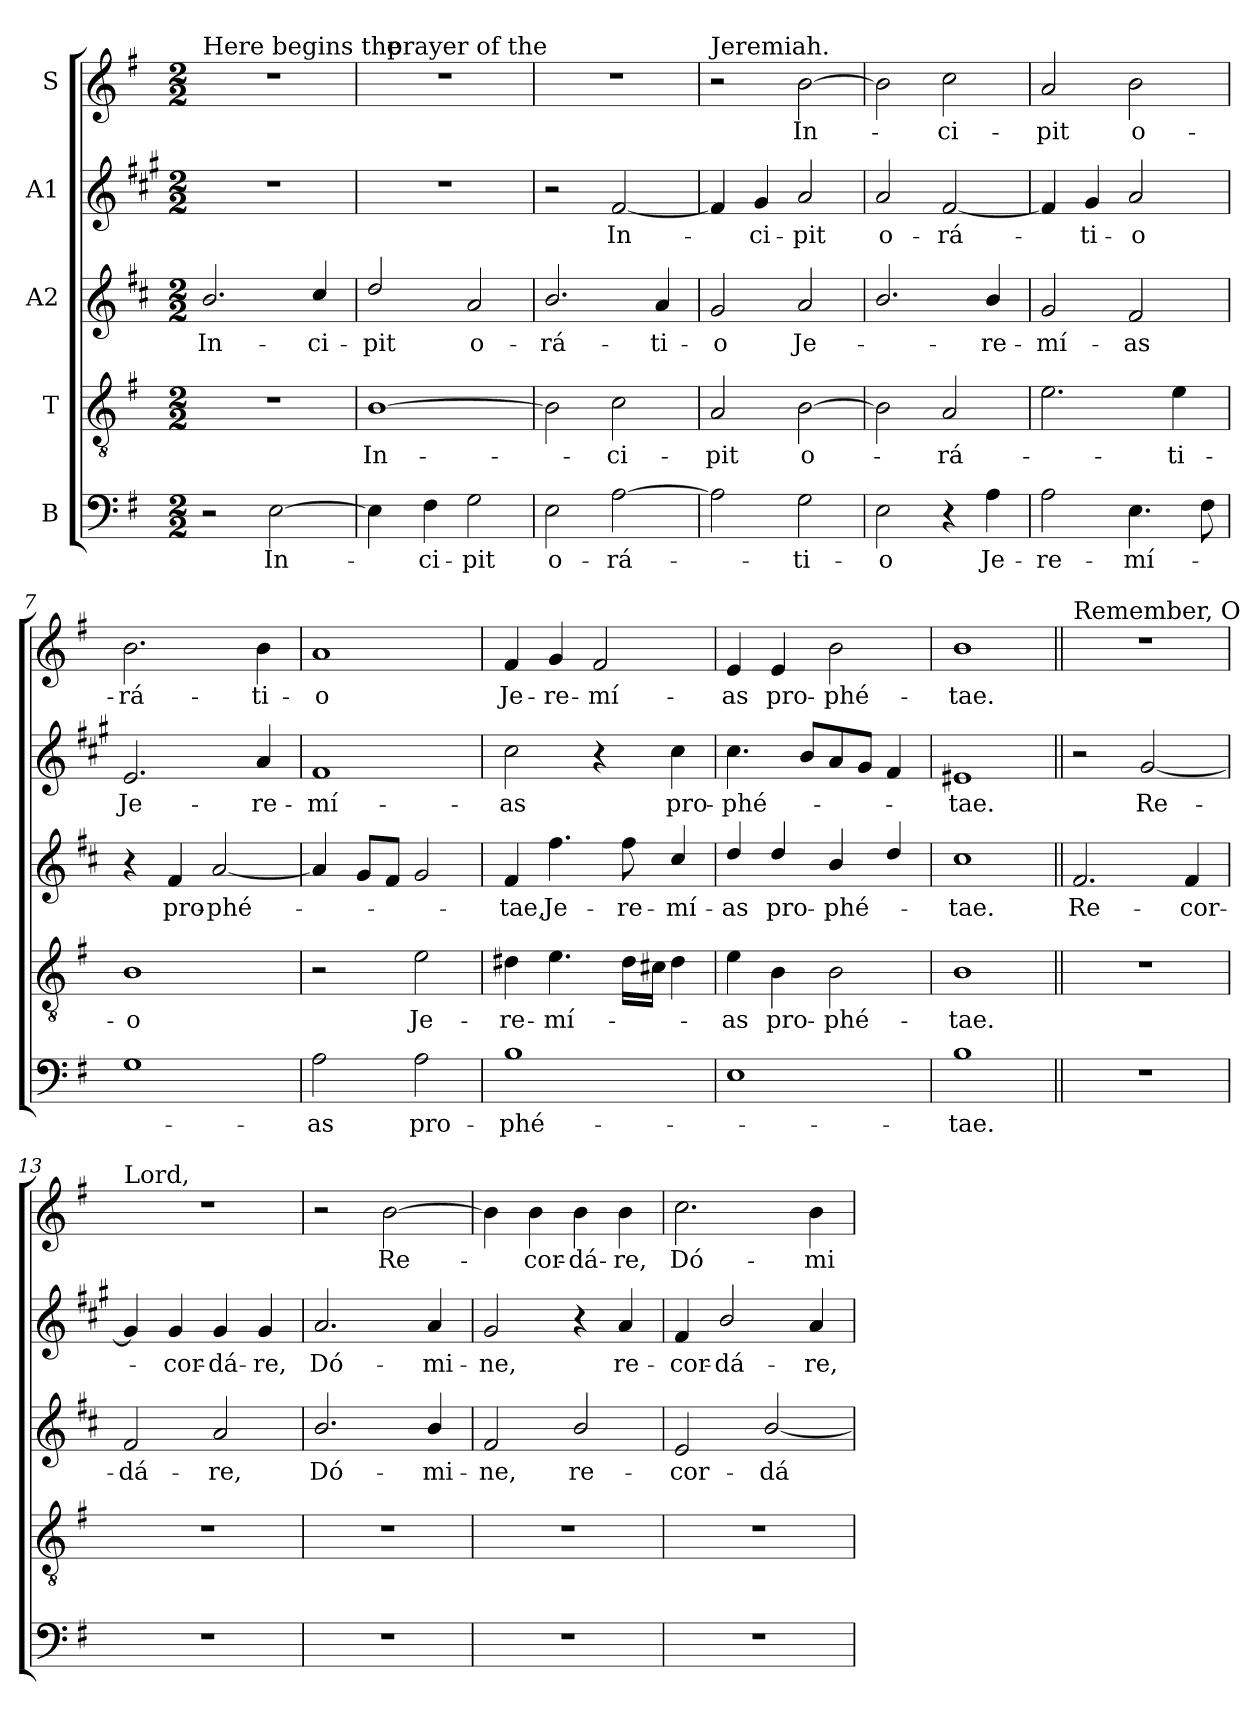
**kern	**text	**kern	**text	**kern	**text	**kern	**text	**kern	**text
*part5	*part5	*part4	*part4	*part3	*part3	*part2	*part2	*part1	*part1
*staff5	*staff5	*staff4	*staff4	*staff3	*staff3	*staff2	*staff2	*staff1	*staff1
*I"B	*	*I"T	*	*I"A2	*	*I"A1	*	*I"S	*
*clefF4	*	*clefGv2	*	*clefG2	*	*clefG2	*	*clefG2	*
*	*	*	*	*ITrd4c7	*	*ITrd1c2	*	*	*
*k[f#]	*	*k[f#]	*	*k[f#]	*	*k[f#]	*	*k[f#]	*
*G:	*	*G:	*	*G:	*	*G:	*	*G:	*
*M2/2	*	*M2/2	*	*M2/2	*	*M2/2	*	*M2/2	*
=1	=1	=1	=1	=1	=1	=1	=1	=1	=1
!	!	!	!	!	!	!	!	!LO:TX:a:t=Here begins the	!
!	!	!	!	!	!LO:LY:b	!	!	!	!
2r	.	1r	.	2.e/	In-	1r	.	1r	.
!	!LO:LY:b	!	!	!	!	!	!	!	!
[2E\	In-	.	.	.	.	.	.	.	.
!	!	!	!	!	!LO:LY:b	!	!	!	!
.	.	.	.	4f#/	-ci-	.	.	.	.
=2	=2	=2	=2	=2	=2	=2	=2	=2	=2
!	!	!	!LO:LY:b	!	!LO:LY:b	!	!	!	!
*	*	*	*	*	*	*	*	*^	*
4E\]	.	[1B	In-	2g/	-pit	1r	.	1r	16ryy	.
!	!	!	!	!	!	!	!	!	!LO:TX:a:t=prayer of the	!
.	.	.	.	.	.	.	.	.	2...ryy	.
!	!LO:LY:b	!	!	!	!	!	!	!	!	!
4F#\	-ci-	.	.	.	.	.	.	.	.	.
!	!LO:LY:b	!	!	!	!LO:LY:b	!	!	!	!	!
2G\	-pit	.	.	2d/	o-	.	.	.	.	.
=3	=3	=3	=3	=3	=3	=3	=3	=3	=3	=3
!	!	!	!	!	!	!	!	!LO:TX:a:t=prophet	!	!
!	!LO:LY:b	!	!	!	!LO:LY:b	!	!	!	!	!
*	*	*	*	*	*	*	*	*v	*v	*
2E\	o-	2B\]	.	2.e/	-rá-	2r	.	1r	.
!	!LO:LY:b	!	!LO:LY:b	!	!	!	!LO:LY:b	!	!
[2A\	-rá-	2c\	-ci-	.	.	[2e/	In-	.	.
!	!	!	!	!	!LO:LY:b	!	!	!	!
.	.	.	.	4d/	-ti-	.	.	.	.
=4	=4	=4	=4	=4	=4	=4	=4	=4	=4
!	!	!	!	!	!	!	!	!LO:TX:a:t=Jeremiah.	!
!	!	!	!LO:LY:b	!	!LO:LY:b	!	!	!	!
2A\]	.	2A/	-pit	2c/	-o	4e/]	.	2r	.
!	!	!	!	!	!	!	!LO:LY:b	!	!
.	.	.	.	.	.	4f#/	-ci-	.	.
!	!LO:LY:b	!	!LO:LY:b	!	!LO:LY:b	!	!LO:LY:b	!	!LO:LY:b
2G\	-ti-	[2B\	o-	2d/	Je-	2g/	-pit	[2b\	In-
=5	=5	=5	=5	=5	=5	=5	=5	=5	=5
!	!LO:LY:b	!	!	!	!	!	!LO:LY:b	!	!
2E\	-o	2B\]	.	2.e/	.	2g/	o-	2b\]	.
!	!	!	!LO:LY:b	!	!	!	!LO:LY:b	!	!LO:LY:b
4r	.	2A/	-rá-	.	.	[2e/	-rá-	2cc\	-ci-
!	!LO:LY:b	!	!	!	!LO:LY:b	!	!	!	!
4A\	Je-	.	.	4e/	-re-	.	.	.	.
=6	=6	=6	=6	=6	=6	=6	=6	=6	=6
!	!LO:LY:b	!	!	!	!LO:LY:b	!	!	!	!LO:LY:b
2A\	-re-	2.e\	.	2c/	-mí-	4e/]	.	2a/	-pit
!	!	!	!	!	!	!	!LO:LY:b	!	!
.	.	.	.	.	.	4f#/	-ti-	.	.
!	!LO:LY:b	!	!	!	!LO:LY:b	!	!LO:LY:b	!	!LO:LY:b
4.E\	-mí-	.	.	2B/	-as	2g/	-o	2b\	o-
!	!	!	!LO:LY:b	!	!	!	!	!	!
.	.	4e\	-ti-	.	.	.	.	.	.
8F#\	.	.	.	.	.	.	.	.	.
!!LO:PB:g=z
=7	=7	=7	=7	=7	=7	=7	=7	=7	=7
!	!	!	!LO:LY:b	!	!	!	!LO:LY:b	!	!LO:LY:b
1G	.	1B	-o	4r	.	2.d/	Je-	2.b\	-rá-
!	!	!	!	!	!LO:LY:b	!	!	!	!
.	.	.	.	4B/	pro-	.	.	.	.
!	!	!	!	!	!LO:LY:b	!	!	!	!
.	.	.	.	[2d/	-phé-	.	.	.	.
!	!	!	!	!	!	!	!LO:LY:b	!	!LO:LY:b
.	.	.	.	.	.	4g/	-re-	4b\	-ti-
=8	=8	=8	=8	=8	=8	=8	=8	=8	=8
!	!LO:LY:b	!	!	!	!	!	!LO:LY:b	!	!LO:LY:b
2A\	-as	2r	.	4d/]	.	1e	-mí-	1a	-o
.	.	.	.	8c/L	.	.	.	.	.
.	.	.	.	8B/J	.	.	.	.	.
!	!LO:LY:b	!	!LO:LY:b	!	!	!	!	!	!
2A\	pro-	2e\	Je-	2c/	.	.	.	.	.
=9	=9	=9	=9	=9	=9	=9	=9	=9	=9
!	!LO:LY:b	!	!LO:LY:b	!	!LO:LY:b	!	!LO:LY:b	!	!LO:LY:b
1B	-phé-	4d#X\	-re-	4B/	-tae,	2b\	-as	4f#/	Je-
!	!	!	!LO:LY:b	!	!LO:LY:b	!	!	!	!LO:LY:b
.	.	4.e\	-mí-	4.b\	Je-	.	.	4g/	-re-
!	!	!	!	!	!	!	!	!	!LO:LY:b
.	.	.	.	.	.	4r	.	2f#/	-mí-
!	!	!	!	!	!LO:LY:b	!	!	!	!
.	.	16d#\LL	.	8b\	-re-	.	.	.	.
.	.	16c#\JJ	.	.	.	.	.	.	.
!	!	!	!	!	!LO:LY:b	!	!LO:LY:b	!	!
.	.	4d#\	.	4f#/	-mí-	4b\	pro-	.	.
=10	=10	=10	=10	=10	=10	=10	=10	=10	=10
!	!	!	!LO:LY:b	!	!LO:LY:b	!	!LO:LY:b	!	!LO:LY:b
1E	.	4e\	-as	4g/	-as	4.b\	-phé-	4e/	-as
!	!	!	!LO:LY:b	!	!LO:LY:b	!	!	!	!LO:LY:b
.	.	4B\	pro-	4g/	pro-	.	.	4e/	pro-
.	.	.	.	.	.	8a/L	.	.	.
!	!	!	!LO:LY:b	!	!LO:LY:b	!	!	!	!LO:LY:b
.	.	2B\	-phé-	4e/	-phé-	8g/	.	2b\	-phé-
.	.	.	.	.	.	8f#/J	.	.	.
.	.	.	.	4g/	.	4e/	.	.	.
=11	=11	=11	=11	=11	=11	=11	=11	=11	=11
!	!LO:LY:b	!	!LO:LY:b	!	!LO:LY:b	!	!LO:LY:b	!	!LO:LY:b
1B	-tae.	1B	-tae.	1f#	-tae.	1d#X	-tae.	1b	-tae.
=12||	=12||	=12||	=12||	=12||	=12||	=12||	=12||	=12||	=12||
!	!	!	!	!	!	!	!	!LO:TX:a:t=Remember, O	!
!	!	!	!	!	!LO:LY:b	!	!	!	!
1r	.	1r	.	2.B/	Re-	2r	.	1r	.
!	!	!	!	!	!	!	!LO:LY:b	!	!
.	.	.	.	.	.	[2f#/	Re-	.	.
!	!	!	!	!	!LO:LY:b	!	!	!	!
.	.	.	.	4B/	-cor-	.	.	.	.
!!LO:LB:g=z
=13	=13	=13	=13	=13	=13	=13	=13	=13	=13
!	!	!	!	!	!	!	!	!LO:TX:a:t=Lord,	!
!	!	!	!	!	!LO:LY:b	!	!	!	!
1r	.	1r	.	2B/	-dá-	4f#/]	.	1r	.
!	!	!	!	!	!	!	!LO:LY:b	!	!
.	.	.	.	.	.	4f#/	-cor-	.	.
!	!	!	!	!	!LO:LY:b	!	!LO:LY:b	!	!
.	.	.	.	2d/	-re,	4f#/	-dá-	.	.
!	!	!	!	!	!	!	!LO:LY:b	!	!
.	.	.	.	.	.	4f#/	-re,	.	.
=14	=14	=14	=14	=14	=14	=14	=14	=14	=14
!	!	!	!	!	!LO:LY:b	!	!LO:LY:b	!	!
1r	.	1r	.	2.e/	Dó-	2.g/	Dó-	2r	.
!	!	!	!	!	!	!	!	!	!LO:LY:b
.	.	.	.	.	.	.	.	[2b\	Re-
!	!	!	!	!	!LO:LY:b	!	!LO:LY:b	!	!
.	.	.	.	4e/	-mi-	4g/	-mi-	.	.
=15	=15	=15	=15	=15	=15	=15	=15	=15	=15
!	!	!	!	!	!LO:LY:b	!	!LO:LY:b	!	!
1r	.	1r	.	2B/	-ne,	2f#/	-ne,	4b\]	.
!	!	!	!	!	!	!	!	!	!LO:LY:b
.	.	.	.	.	.	.	.	4b\	-cor-
!	!	!	!	!	!LO:LY:b	!	!	!	!LO:LY:b
.	.	.	.	2e/	re-	4r	.	4b\	-dá-
!	!	!	!	!	!	!	!LO:LY:b	!	!LO:LY:b
.	.	.	.	.	.	4g/	re-	4b\	-re,
=16	=16	=16	=16	=16	=16	=16	=16	=16	=16
!	!	!	!	!	!LO:LY:b	!	!LO:LY:b	!	!LO:LY:b
1r	.	1r	.	2A/	-cor-	4e/	-cor-	2.cc\	Dó-
!	!	!	!	!	!	!	!LO:LY:b	!	!
.	.	.	.	.	.	2a/	-dá-	.	.
!	!	!	!	!	!LO:LY:b	!	!	!	!
.	.	.	.	[2e/	-dá-	.	.	.	.
!	!	!	!	!	!	!	!LO:LY:b	!	!LO:LY:b
.	.	.	.	.	.	4g/	-re,	4b\	-mi-
=	=	=	=	=	=	=	=	=	=
*-	*-	*-	*-	*-	*-	*-	*-	*-	*-
